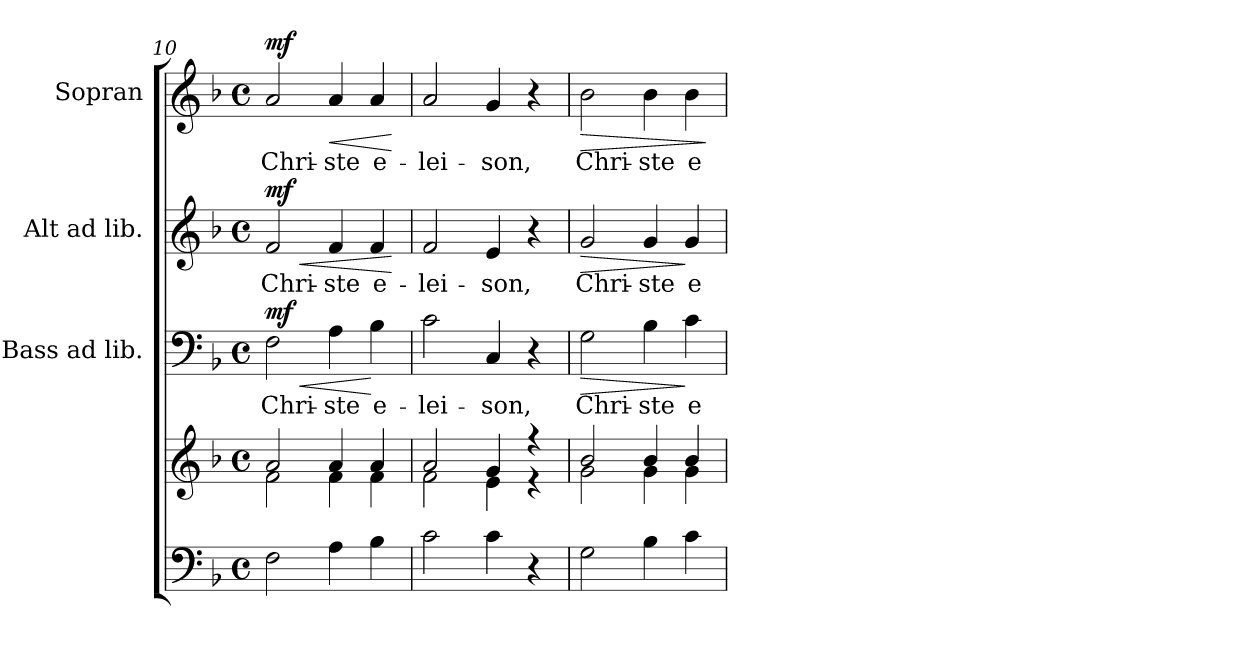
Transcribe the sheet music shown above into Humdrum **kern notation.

**kern	**kern	**kern	**text	**dynam	**kern	**text	**dynam	**kern	**text	**dynam
*part4	*part4	*part3	*part3	*part3	*part2	*part2	*part2	*part1	*part1	*part1
*staff5	*staff4	*staff3	*staff3	*staff3	*staff2	*staff2	*staff2	*staff1	*staff1	*staff1
*	*	*I"Bass ad lib.	*	*	*I"Alt ad lib.	*	*	*I"Sopran	*	*
*	*	*I'B.	*	*	*I'A.	*	*	*I'S.	*	*
*clefF4	*clefG2	*clefF4	*	*	*clefG2	*	*	*clefG2	*	*
*k[b-]	*k[b-]	*k[b-]	*	*	*k[b-]	*	*	*k[b-]	*	*
*F:	*F:	*F:	*	*	*F:	*	*	*F:	*	*
*M4/4	*M4/4	*M4/4	*	*	*M4/4	*	*	*M4/4	*	*
*met(c)	*met(c)	*met(c)	*	*	*met(c)	*	*	*met(c)	*	*
=10	=10	=10	=10	=10	=10	=10	=10	=10	=10	=10
*	*^	*	*	*	*	*	*	*	*	*
!	!	!	!	!LO:LY:b	!LO:HP:b	!	!LO:LY:b	!LO:HP:b	!	!LO:LY:b	!
!	!	!	!	!	!LO:DY:n=1:a	!	!	!LO:DY:n=1:a	!	!	!LO:DY:a
2F\	2a/	2f\	2F\	Chri-	< mf	2f/	Chri-	< mf	2a/	Chri-	mf
!	!	!	!	!LO:LY:b	!	!	!LO:LY:b	!	!	!LO:LY:b	!LO:HP:b
4A\	4a/	4f\	4A\	-ste	.	4f/	-ste	.	4a/	-ste	<
!	!	!	!	!LO:LY:b	!	!	!LO:LY:b	!	!	!LO:LY:b	!
4B-\	4a/	4f\	4B-\	e-	[	4f/	e-	.	4a/	e-	.
*	*v	*v	*	*	*	*	*	*	*	*	*
.	.	.	.	.	.	.	[	.	.	[
=11	=11	=11	=11	=11	=11	=11	=11	=11	=11	=11
*	*^	*	*	*	*	*	*	*	*	*
!	!	!	!	!LO:LY:b	!	!	!LO:LY:b	!	!	!LO:LY:b	!
2c\	2a/	2f\	2c\	-lei-	.	2f/	-lei-	.	2a/	-lei-	.
!	!	!	!	!LO:LY:b	!	!	!LO:LY:b	!	!	!LO:LY:b	!
4c\	4g/	4e\	4C/	-son,	.	4e/	-son,	.	4g/	-son,	.
4r	4r	4r	4r	.	.	4r	.	.	4r	.	.
=12	=12	=12	=12	=12	=12	=12	=12	=12	=12	=12	=12
!	!	!	!	!LO:LY:b	!LO:HP:b	!	!LO:LY:b	!LO:HP:b	!	!LO:LY:b	!LO:HP:b
2G\	2b-/	2g\	2G\	Chri-	>	2g/	Chri-	>	2b-\	Chri-	>
!	!	!	!	!LO:LY:b	!	!	!LO:LY:b	!	!	!LO:LY:b	!
4B-\	4b-/	4g\	4B-\	-ste	.	4g/	-ste	.	4b-\	-ste	.
!	!	!	!	!LO:LY:b	!	!	!LO:LY:b	!	!	!LO:LY:b	!
4c\	4b-/	4g\	4c\	e-	]	4g/	e-	]	4b-\	e-	.
*	*v	*v	*	*	*	*	*	*	*	*	*
.	.	.	.	.	.	.	.	.	.	]
=	=	=	=	=	=	=	=	=	=	=
*-	*-	*-	*-	*-	*-	*-	*-	*-	*-	*-
